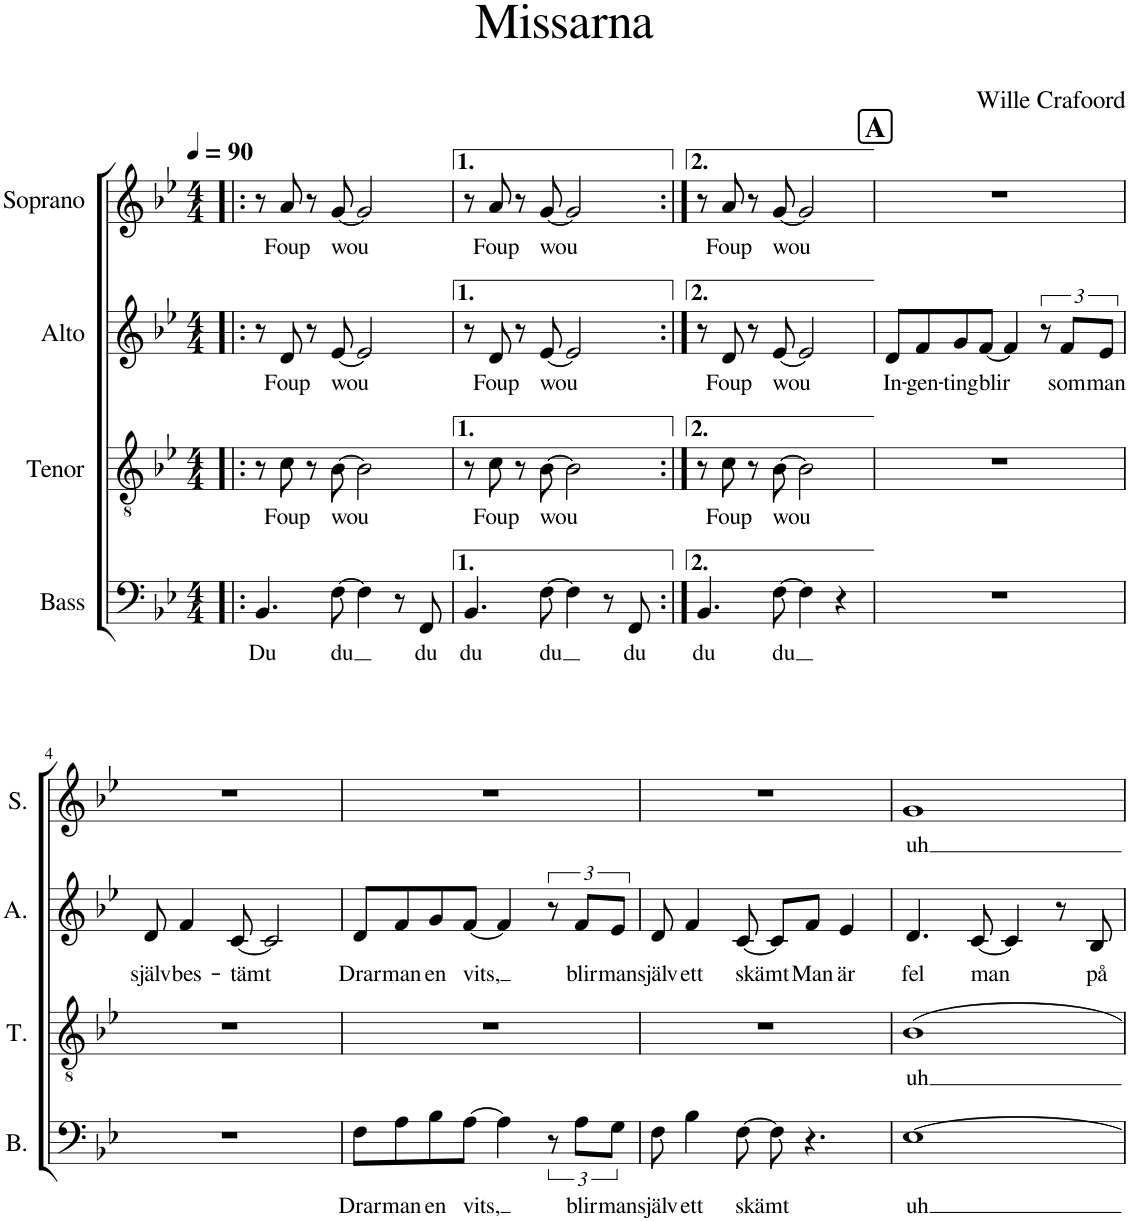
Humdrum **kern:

**kern	**text	**kern	**text	**kern	**text	**kern	**text
*part4	*part4	*part3	*part3	*part2	*part2	*part1	*part1
*staff4	*staff4	*staff3	*staff3	*staff2	*staff2	*staff1	*staff1
*I"Bass	*	*I"Tenor	*	*I"Alto	*	*I"Soprano	*
*I'B.	*	*I'T.	*	*I'A.	*	*I'S.	*
*clefF4	*	*clefGv2	*	*clefG2	*	*clefG2	*
*k[b-e-]	*	*k[b-e-]	*	*k[b-e-]	*	*k[b-e-]	*
*M4/4	*	*M4/4	*	*M4/4	*	*M4/4	*
*MM90	*	*MM90	*	*MM90	*	*MM90	*
=1!|:	=1!|:	=1!|:	=1!|:	=1!|:	=1!|:	=1!|:	=1!|:
!	!LO:LY:b	!	!	!	!	!	!
4.BB-/	Du	8r	.	8r	.	8r	.
!	!	!	!LO:LY:b	!	!LO:LY:b	!	!LO:LY:b
.	.	8c\	Foup	8d/	Foup	8a/	Foup
.	.	8r	.	8r	.	8r	.
!	!LO:LY:b	!	!LO:LY:b	!	!LO:LY:b	!	!LO:LY:b
[8F\	du	[8B-\	wou	[8e-/	wou	[8g/	wou
4F\]	.	2B-\]	.	2e-/]	.	2g/]	.
8r	.	.	.	.	.	.	.
!	!LO:LY:b	!	!	!	!	!	!
8FF/	du	.	.	.	.	.	.
=1X1	=1X1	=1X1	=1X1	=1X1	=1X1	=1X1	=1X1
!	!LO:LY:b	!	!	!	!	!	!
4.BB-/	du	8r	.	8r	.	8r	.
!	!	!	!LO:LY:b	!	!LO:LY:b	!	!LO:LY:b
.	.	8c\	Foup	8d/	Foup	8a/	Foup
.	.	8r	.	8r	.	8r	.
!	!LO:LY:b	!	!LO:LY:b	!	!LO:LY:b	!	!LO:LY:b
[8F\	du	[8B-\	wou	[8e-/	wou	[8g/	wou
4F\]	.	2B-\]	.	2e-/]	.	2g/]	.
8r	.	.	.	.	.	.	.
!	!LO:LY:b	!	!	!	!	!	!
8FF/	du	.	.	.	.	.	.
=2:|!	=2:|!	=2:|!	=2:|!	=2:|!	=2:|!	=2:|!	=2:|!
!	!LO:LY:b	!	!	!	!	!	!
4.BB-/	du	8r	.	8r	.	8r	.
!	!	!	!LO:LY:b	!	!LO:LY:b	!	!LO:LY:b
.	.	8c\	Foup	8d/	Foup	8a/	Foup
.	.	8r	.	8r	.	8r	.
!	!LO:LY:b	!	!LO:LY:b	!	!LO:LY:b	!	!LO:LY:b
[8F\	du	[8B-\	wou	[8e-/	wou	[8g/	wou
4F\]	.	2B-\]	.	2e-/]	.	2g/]	.
4r	.	.	.	.	.	.	.
!!LO:REH:place=s1:a:B:cj:fs=14:t=A
=3	=3	=3	=3	=3	=3	=3	=3
!	!	!	!	!	!LO:LY:b	!	!
1r	.	1r	.	8d/L	In-	1r	.
!	!	!	!	!	!LO:LY:b	!	!
.	.	.	.	8f/	-gen-	.	.
!	!	!	!	!	!LO:LY:b	!	!
.	.	.	.	8g/	-ting	.	.
!	!	!	!	!	!LO:LY:b	!	!
.	.	.	.	[8f/J	blir	.	.
.	.	.	.	4f/]	.	.	.
.	.	.	.	12r	.	.	.
!	!	!	!	!	!LO:LY:b	!	!
.	.	.	.	12f/L	som	.	.
!	!	!	!	!	!LO:LY:b	!	!
.	.	.	.	12e-/J	man	.	.
!!LO:LB:g=z
=4	=4	=4	=4	=4	=4	=4	=4
!	!	!	!	!	!LO:LY:b	!	!
1r	.	1r	.	8d/	själv	1r	.
!	!	!	!	!	!LO:LY:b	!	!
.	.	.	.	4f/	bes-	.	.
!	!	!	!	!	!LO:LY:b	!	!
.	.	.	.	[8c/	-tämt	.	.
.	.	.	.	2c/]	.	.	.
=5	=5	=5	=5	=5	=5	=5	=5
!	!LO:LY:b	!	!	!	!LO:LY:b	!	!
8F\L	Drar	1r	.	8d/L	Drar	1r	.
!	!LO:LY:b	!	!	!	!LO:LY:b	!	!
8A\	man	.	.	8f/	man	.	.
!	!LO:LY:b	!	!	!	!LO:LY:b	!	!
8B-\	en	.	.	8g/	en	.	.
!	!LO:LY:b	!	!	!	!LO:LY:b	!	!
[8A\J	vits,	.	.	[8f/J	vits,	.	.
4A\]	.	.	.	4f/]	.	.	.
12r	.	.	.	12r	.	.	.
!	!LO:LY:b	!	!	!	!LO:LY:b	!	!
12A\L	blir	.	.	12f/L	blir	.	.
!	!LO:LY:b	!	!	!	!LO:LY:b	!	!
12G\J	man	.	.	12e-/J	man	.	.
=6	=6	=6	=6	=6	=6	=6	=6
!	!LO:LY:b	!	!	!	!LO:LY:b	!	!
8F\	själv	1r	.	8d/	själv	1r	.
!	!LO:LY:b	!	!	!	!LO:LY:b	!	!
4B-\	ett	.	.	4f/	ett	.	.
!	!LO:LY:b	!	!	!	!LO:LY:b	!	!
[8F\	skämt	.	.	[8c/	skämt	.	.
8F\]	.	.	.	8c/L]	.	.	.
!	!	!	!	!	!LO:LY:b	!	!
4.r	.	.	.	8f/J	Man	.	.
!	!	!	!	!	!LO:LY:b	!	!
.	.	.	.	4e-/	är	.	.
=7	=7	=7	=7	=7	=7	=7	=7
!	!LO:LY:b	!	!LO:LY:b	!	!LO:LY:b	!	!LO:LY:b
[1E-	uh	1B-	uh	4.d/	fel	1g	uh
!	!	!	!	!	!LO:LY:b	!	!
.	.	.	.	[8c/	man	.	.
.	.	.	.	4c/]	.	.	.
.	.	.	.	8r	.	.	.
!	!	!	!	!	!LO:LY:b	!	!
.	.	.	.	8B-/	på	.	.
=	=	=	=	=	=	=	=
*-	*-	*-	*-	*-	*-	*-	*-
